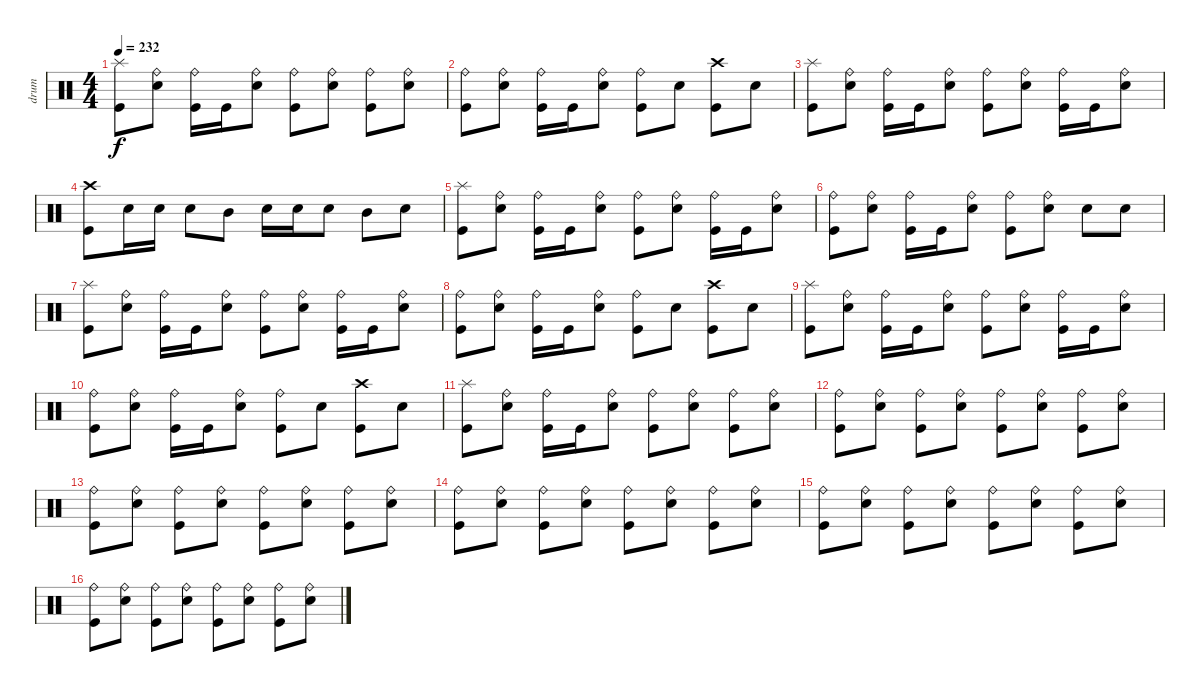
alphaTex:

\track ("drum" "drum") {instrument percussion}
\staff {score}
\articulation defaults
\ts (4 4)
\tempo 232
\clef neutral
\ks c
("Kick (hit)" "Splash (hit)").8{dy f} ("Electric Snare (hit)" "Ride (bell)").8 ("Kick (hit)" "Ride (bell)").16 "Kick (hit)".16 ("Electric Snare (hit)" "Ride (bell)").8 ("Kick (hit)" "Ride (bell)").8 ("Electric Snare (hit)" "Ride (bell)").8 ("Kick (hit)" "Ride (bell)").8 ("Electric Snare (hit)" "Ride (bell)").8 |
("Kick (hit)" "Ride (bell)").8 ("Electric Snare (hit)" "Ride (bell)").8 ("Kick (hit)" "Ride (bell)").16 "Kick (hit)".16 ("Electric Snare (hit)" "Ride (bell)").8 ("Kick (hit)" "Ride (bell)").8 "Electric Snare (hit)".8 ("Kick (hit)" "Crash high (hit)").8 "Electric Snare (hit)".8 |
("Kick (hit)" "Splash (hit)").8 ("Electric Snare (hit)" "Ride (bell)").8 ("Kick (hit)" "Ride (bell)").16 "Kick (hit)".16 ("Electric Snare (hit)" "Ride (bell)").8 ("Kick (hit)" "Ride (bell)").8 ("Electric Snare (hit)" "Ride (bell)").8 ("Kick (hit)" "Ride (bell)").16 "Kick (hit)".16 ("Electric Snare (hit)" "Ride (bell)").8 |
("Kick (hit)" "Crash high (hit)").8 "Electric Snare (hit)".16 "Electric Snare (hit)".16 "Electric Snare (hit)".8 "Mid Tom (hit)".8 "Electric Snare (hit)".16 "Electric Snare (hit)".16 "Electric Snare (hit)".8 "Mid Tom (hit)".8 "Electric Snare (hit)".8 |
("Kick (hit)" "Splash (hit)").8 ("Electric Snare (hit)" "Ride (bell)").8 ("Kick (hit)" "Ride (bell)").16 "Kick (hit)".16 ("Electric Snare (hit)" "Ride (bell)").8 ("Kick (hit)" "Ride (bell)").8 ("Electric Snare (hit)" "Ride (bell)").8 ("Kick (hit)" "Ride (bell)").16 "Kick (hit)".16 ("Electric Snare (hit)" "Ride (bell)").8 |
("Kick (hit)" "Ride (bell)").8 ("Electric Snare (hit)" "Ride (bell)").8 ("Kick (hit)" "Ride (bell)").16 "Kick (hit)".16 ("Electric Snare (hit)" "Ride (bell)").8 ("Kick (hit)" "Ride (bell)").8 ("Electric Snare (hit)" "Ride (bell)").8 "Electric Snare (hit)".8 "Electric Snare (hit)".8 |
("Kick (hit)" "Splash (hit)").8 ("Electric Snare (hit)" "Ride (bell)").8 ("Kick (hit)" "Ride (bell)").16 "Kick (hit)".16 ("Electric Snare (hit)" "Ride (bell)").8 ("Kick (hit)" "Ride (bell)").8 ("Electric Snare (hit)" "Ride (bell)").8 ("Kick (hit)" "Ride (bell)").16 "Kick (hit)".16 ("Electric Snare (hit)" "Ride (bell)").8 |
("Kick (hit)" "Ride (bell)").8 ("Electric Snare (hit)" "Ride (bell)").8 ("Kick (hit)" "Ride (bell)").16 "Kick (hit)".16 ("Electric Snare (hit)" "Ride (bell)").8 ("Kick (hit)" "Ride (bell)").8 "Electric Snare (hit)".8 ("Kick (hit)" "Crash high (hit)").8 "Electric Snare (hit)".8 |
("Kick (hit)" "Splash (hit)").8 ("Electric Snare (hit)" "Ride (bell)").8 ("Kick (hit)" "Ride (bell)").16 "Kick (hit)".16 ("Electric Snare (hit)" "Ride (bell)").8 ("Kick (hit)" "Ride (bell)").8 ("Electric Snare (hit)" "Ride (bell)").8 ("Kick (hit)" "Ride (bell)").16 "Kick (hit)".16 ("Electric Snare (hit)" "Ride (bell)").8 |
("Kick (hit)" "Ride (bell)").8 ("Electric Snare (hit)" "Ride (bell)").8 ("Kick (hit)" "Ride (bell)").16 "Kick (hit)".16 ("Electric Snare (hit)" "Ride (bell)").8 ("Kick (hit)" "Ride (bell)").8 "Electric Snare (hit)".8 ("Kick (hit)" "Crash high (hit)").8 "Electric Snare (hit)".8 |
("Kick (hit)" "Splash (hit)").8 ("Electric Snare (hit)" "Ride (bell)").8 ("Kick (hit)" "Ride (bell)").16 "Kick (hit)".16 ("Electric Snare (hit)" "Ride (bell)").8 ("Kick (hit)" "Ride (bell)").8 ("Electric Snare (hit)" "Ride (bell)").8 ("Kick (hit)" "Ride (bell)").8 ("Electric Snare (hit)" "Ride (bell)").8 |
("Kick (hit)" "Ride (bell)").8 ("Electric Snare (hit)" "Ride (bell)").8 ("Kick (hit)" "Ride (bell)").8 ("Electric Snare (hit)" "Ride (bell)").8 ("Kick (hit)" "Ride (bell)").8 ("Electric Snare (hit)" "Ride (bell)").8 ("Kick (hit)" "Ride (bell)").8 ("Electric Snare (hit)" "Ride (bell)").8 |
("Kick (hit)" "Ride (bell)").8 ("Electric Snare (hit)" "Ride (bell)").8 ("Kick (hit)" "Ride (bell)").8 ("Electric Snare (hit)" "Ride (bell)").8 ("Kick (hit)" "Ride (bell)").8 ("Electric Snare (hit)" "Ride (bell)").8 ("Kick (hit)" "Ride (bell)").8 ("Electric Snare (hit)" "Ride (bell)").8 |
("Kick (hit)" "Ride (bell)").8 ("Electric Snare (hit)" "Ride (bell)").8 ("Kick (hit)" "Ride (bell)").8 ("Electric Snare (hit)" "Ride (bell)").8 ("Kick (hit)" "Ride (bell)").8 ("Electric Snare (hit)" "Ride (bell)").8 ("Kick (hit)" "Ride (bell)").8 ("Electric Snare (hit)" "Ride (bell)").8 |
("Kick (hit)" "Ride (bell)").8 ("Electric Snare (hit)" "Ride (bell)").8 ("Kick (hit)" "Ride (bell)").8 ("Electric Snare (hit)" "Ride (bell)").8 ("Kick (hit)" "Ride (bell)").8 ("Electric Snare (hit)" "Ride (bell)").8 ("Kick (hit)" "Ride (bell)").8 ("Electric Snare (hit)" "Ride (bell)").8 |
("Kick (hit)" "Ride (bell)").8 ("Electric Snare (hit)" "Ride (bell)").8 ("Kick (hit)" "Ride (bell)").8 ("Electric Snare (hit)" "Ride (bell)").8 ("Kick (hit)" "Ride (bell)").8 ("Electric Snare (hit)" "Ride (bell)").8 ("Kick (hit)" "Ride (bell)").8 ("Electric Snare (hit)" "Ride (bell)").8
